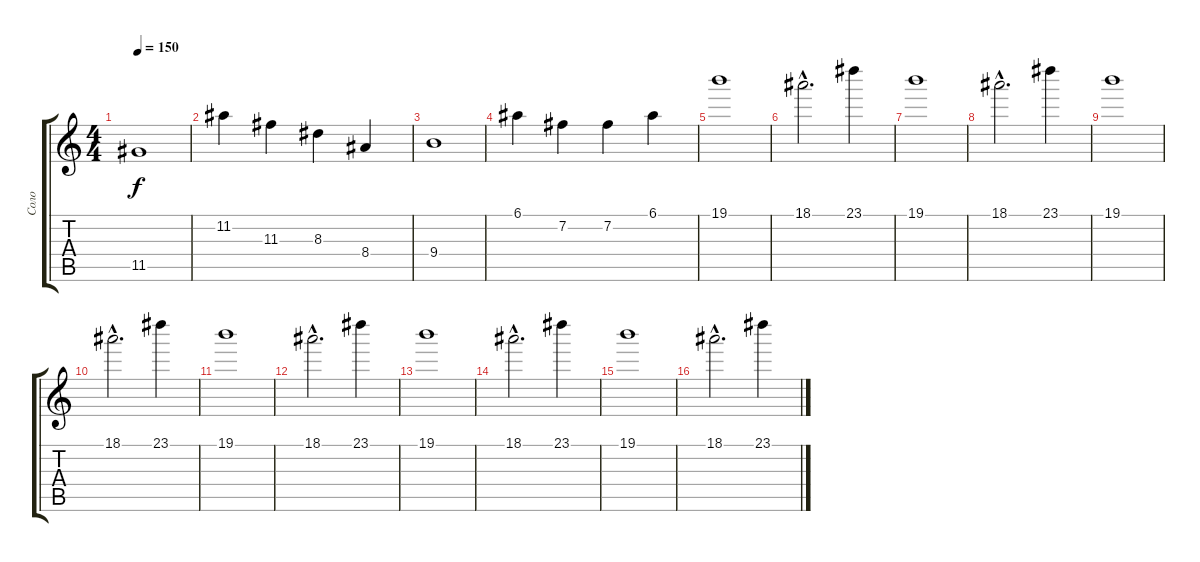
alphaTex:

\track ("Соло" "Соло") {instrument distortionguitar}
\staff {score tabs}
\tuning (E4 B3 G3 D3 A2 E2) {hide}
\ts (4 4)
\tempo 150
\clef g2
\ks c
11.5.1{dy f} |
11.2.4 11.3.4 8.3.4 8.4.4 |
9.4.1 |
6.1.4 7.2.4 7.2.4 6.1.4 |
19.1.1 |
18.1{hac}.2{d} 23.1.4 |
19.1.1 |
18.1{hac}.2{d} 23.1.4 |
19.1.1 |
18.1{hac}.2{d} 23.1.4 |
19.1.1 |
18.1{hac}.2{d} 23.1.4 |
19.1.1 |
18.1{hac}.2{d} 23.1.4 |
19.1.1 |
18.1{hac}.2{d} 23.1.4
